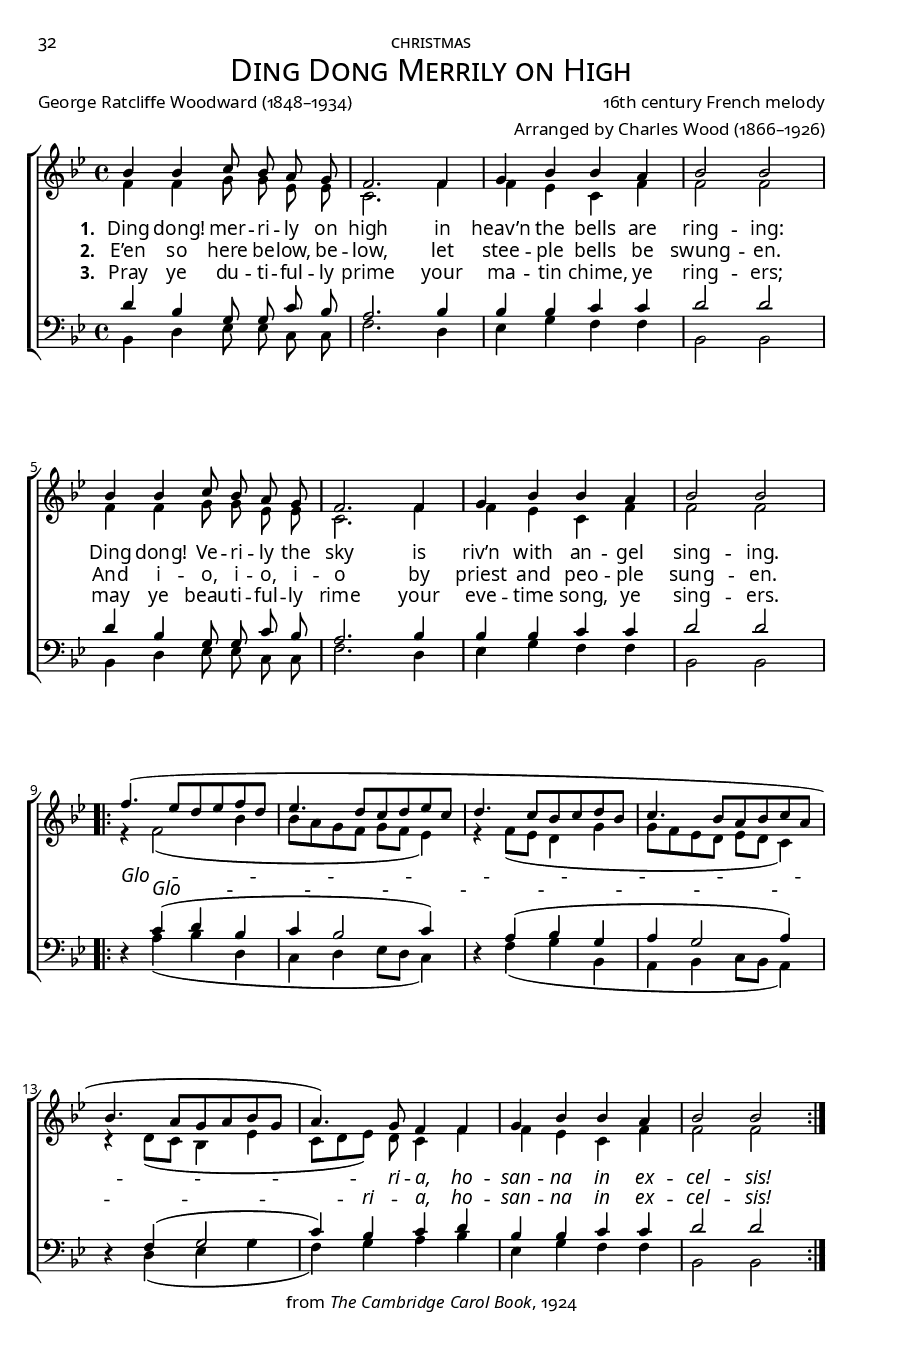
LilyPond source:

\version "2.14.2"
\include "util.ly"
\header {
  title = \markup{\override #'(font-name . "Garamond Premr Pro Smbd Subh"){ \abs-fontsize #15 \smallCapsOldStyle"Ding Dong Merrily on High"}}
  poet = \markup\oldStyleNum"George Ratcliffe Woodward (1848–1934)"
  composer = \markup\oldStyleNum"16th century French melody"
  arranger = \markup\oldStyleNum"Arranged by Charles Wood (1866–1926)"
  
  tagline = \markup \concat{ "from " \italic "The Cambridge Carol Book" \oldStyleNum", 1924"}

}
\paper {
  %print-all-headers = ##f
  paper-height = 9\in
  paper-width = 6\in
  indent = 0\in
  %system-system-spacing = #'((basic-distance . 10) (padding . 0))
  %system-system-spacing =
  %  #'((basic-distance . 0)
  %     (minimum-distance . 0)
  %     (padding . -0.35)
  %     (stretchability . 100))
  ragged-last-bottom = ##f
  ragged-bottom = ##f
  two-sided = ##t
  inner-margin = 0.5\in
  outer-margin = 0.25\in
  top-margin = 0.25\in
  bottom-margin = 0.25\in
  first-page-number = #032
  print-first-page-number = ##t
  headerLine = \markup{ \smallCapsOldStyle"christmas"}
  oddHeaderMarkup = \markup\fill-line{
     \abs-fontsize #8.5
     \combine 
        \fill-line{"" \on-the-fly #print-page-number-check-first
        \oldStylePageNum""
        }
        \fill-line{\headerLine}
  }
  evenHeaderMarkup = \markup {
     \abs-fontsize #8.5
     \combine
        \on-the-fly #print-page-number-check-first
        \oldStylePageNum""
        \fill-line{\headerLine}
  }
}
#(set-global-staff-size 15) \paper{ #(define fonts (make-pango-font-tree "GoudyOlSt BT" "Garamond Premier Pro" "Garamond Premier Pro" (/ 15 20))) }

global = {
  \key bes \major
  \time 4/4
  \autoBeamOff
}

sopMusic = \relative c'' {
  \repeat unfold 2 {
    bes4 bes c8 bes a g |
    f2. f4 |
    g bes bes a |
    bes2 bes
  } \break
  \repeat volta 2 {
    f'4.( ees8[ d ees f d] |
    ees4. d8[ c d ees c] |
    d4. c8[ bes c d bes] |
    c4. bes8[ a bes c a] |
    
    bes4. a8[ g a bes g] |
    a4.) g8 f4 f |
    g bes bes a |
    bes2 bes 2
  }
}
sopWords = \lyricmode {
  
}

altoMusic = \relative c' {
  \repeat unfold 2 {
    f4 f g8 g ees ees |
    c2. f4 |
    f ees c f |
    f2 f |
  }
  \repeat volta 2 {
    r4 f2( bes4 |
    bes8[ a g f] g[ f] ees4) |
    r4  f8([ ees] d4 g |
    g8[ f ees d] ees[ d] c4) |
    
    r4 d8([ c] bes4 ees |
    c8[ d ees]) d c4 f |
    f ees c f |
    f2 f
  }
}
altoWords = \lyricmode {
  \dropLyricsVII
  \set stanza = #"1. "
  Ding dong! mer -- ri -- ly on high in heav’n the bells are ring -- ing:
  Ding dong!  Ve -- ri -- ly the sky is riv’n with an -- gel sing -- ing.
  \markup\italic Glo -- \markup\italic ri -- \markup\italic a, \markup\italic ho -- \markup\italic san -- \markup\italic na \markup\italic in \markup\italic ex -- \markup\italic cel -- \markup\italic sis!
}
altoWordsII = \lyricmode {
  \dropLyricsVII
  \set stanza = #"2. "
  E’en so here be -- low, be -- low, let stee -- ple bells be swung -- en.
  And i -- o, i -- o, i -- o by priest and peo -- ple sung -- en.
}
altoWordsIII = \lyricmode {
  \dropLyricsVII
  \set stanza = #"3. "
  Pray ye du -- ti -- ful -- ly prime your ma -- tin chime, ye ring -- ers;
  may ye beau -- ti -- ful -- ly rime your eve -- time song, ye sing -- ers.
}

tenorMusic = \relative c' {
  \repeat unfold 2 {
    d4 bes g8 g c bes |
    a2. bes4 |
    bes bes c c |
    d2 d |
  }
  \repeat volta 2 {
    d,4\rest c'( d bes |
    c bes2 c4) |
    d,4\rest a'( bes g |
    a g2 a4) |
    
    d,\rest f( g2 |
    c4) bes c d |
    bes bes c c |
    d2 d
  }
}
tenorWords = \lyricmode {
  \repeat unfold 28 { \skip 1}
  \markup\italic Glo -- _ _ \markup\italic ri -- \markup\italic a, \markup\italic ho -- \markup\italic san -- \markup\italic na \markup\italic in \markup\italic ex -- \markup\italic cel -- \markup\italic sis!
}

bassMusic = \relative c {
  \repeat unfold 2 {
    bes4 d ees8 ees c c |
    f2. d4 |
    ees g f f |
    bes,2 bes |
  }
  \repeat volta 2 {
    s4 a'4( bes d, |
    c d ees8[ d] c4) |
    s4 f( g bes, |
    a bes c8[ bes] a4) |
    
    s4 d( ees g |
    f) g a bes |
    ees, g f f |
    bes,2 bes
  }
}
bassWords = \lyricmode {

}

\score {
  <<
   \new ChoirStaff <<
    \new Staff = women <<
      \new Voice = "sopranos" { \voiceOne << \global \sopMusic >> }
      \new Voice = "altos" { \voiceTwo << \global \altoMusic >> }
    >>
    \new Lyrics \with { alignAboveContext = #"women" \override VerticalAxisGroup #'nonstaff-relatedstaff-spacing = #'((basic-distance . 1))} \lyricsto "sopranos" \sopWords
    \new Lyrics = "altosIII"  \with { alignBelowContext = #"women" } \lyricsto "sopranos" \altoWordsIII
    \new Lyrics = "altosII"  \with { alignBelowContext = #"women" } \lyricsto "sopranos" \altoWordsII
    \new Lyrics = "altos"  \with { alignBelowContext = #"women" \override VerticalAxisGroup #'nonstaff-relatedstaff-spacing = #'((basic-distance . 1))} \lyricsto "sopranos" \altoWords
   \new Staff = men <<
      \clef bass
      \new Voice = "tenors" { \voiceOne << \global \tenorMusic >> }
      \new Voice = "basses" { \voiceTwo << \global \bassMusic >> }
    >>
    \new Lyrics \with { alignAboveContext = #"men"  } \lyricsto "tenors" \tenorWords
    \new Lyrics \with { alignBelowContext = #"men" } \lyricsto "basses" \bassWords
  >>
%    \new PianoStaff << \new Staff { \new Voice { \pianoRH } } \new Staff { \clef "bass" \pianoLH } >>
  >>
  \layout {
    \context {
      \Score
      %\override SpacingSpanner #'base-shortest-duration = #(ly:make-moment 1 8)
      %\override SpacingSpanner #'common-shortest-duration = #(ly:make-moment 1 4)
    }
    \context {
      % Remove all empty staves
      % \Staff \RemoveEmptyStaves \override VerticalAxisGroup #'remove-first = ##t
    }
    \context {
      \Lyrics
      \override LyricText #'X-offset = #center-on-word
    }
  }
  
}

\score {
  \unfoldRepeats

  <<
   \new ChoirStaff <<
    \new Staff = women <<
      \new Voice = "sopranos" { \voiceOne << \global \sopMusic >> }
      \new Voice = "altos" { \voiceTwo << \global \altoMusic >> }
    >>
    \new Lyrics \with { alignAboveContext = #"women" \override VerticalAxisGroup #'nonstaff-relatedstaff-spacing = #'((basic-distance . 1))} \lyricsto "sopranos" \sopWords
    \new Lyrics = "altosIII"  \with { alignBelowContext = #"women" } \lyricsto "sopranos" \altoWordsIII
    \new Lyrics = "altosII"  \with { alignBelowContext = #"women" } \lyricsto "sopranos" \altoWordsII
    \new Lyrics = "altos"  \with { alignBelowContext = #"women" \override VerticalAxisGroup #'nonstaff-relatedstaff-spacing = #'((basic-distance . 1))} \lyricsto "sopranos" \altoWords
   \new Staff = men <<
      \clef bass
      \new Voice = "tenors" { \voiceOne << \global \tenorMusic >> }
      \new Voice = "basses" { \voiceTwo << \global \bassMusic >> }
    >>
    \new Lyrics \with { alignAboveContext = #"men"  } \lyricsto "tenors" \tenorWords
    \new Lyrics \with { alignBelowContext = #"men" } \lyricsto "basses" \bassWords
  >>
%    \new PianoStaff << \new Staff { \new Voice { \pianoRH } } \new Staff { \clef "bass" \pianoLH } >>
  >>
  
  \midi {
    \tempo 4 = 165
    \set Staff.midiInstrument = "flute"
  
    \context {
      \Voice
      \remove "Dynamic_performer"
    }
  }
}

